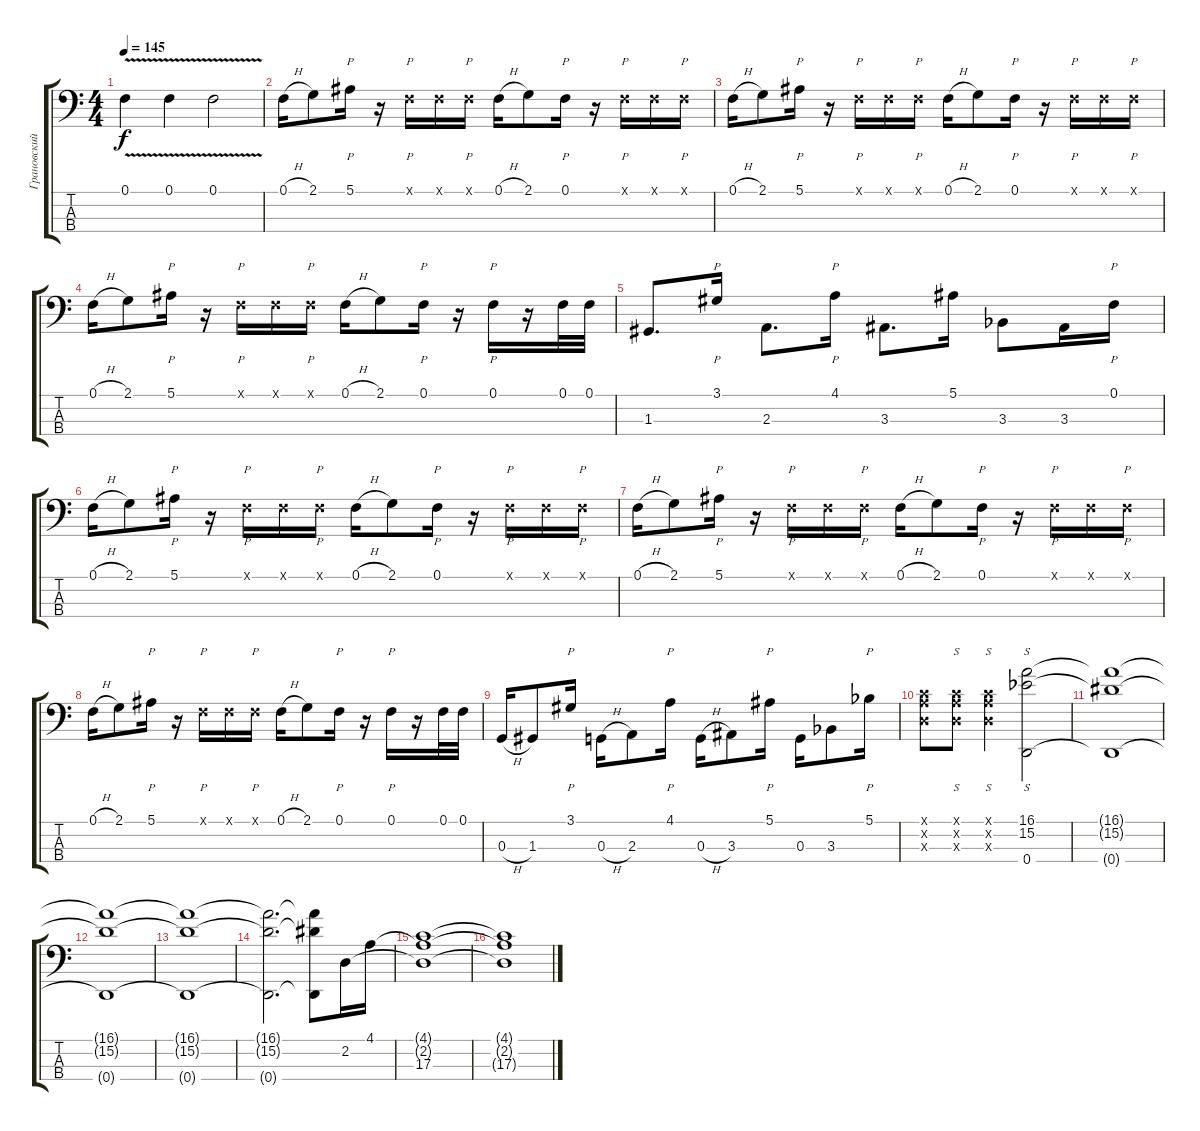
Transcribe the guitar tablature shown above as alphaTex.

\track ("Грановский" "Грановский") {instrument electricbassfinger}
\staff {score tabs}
\tuning (F2 C2 G1 D1) {hide}
\ts (4 4)
\tempo 145
\clef f4
\ks c
0.1{v}.4{dy f} 0.1{v}.4 0.1{v}.2 |
0.1{h}.16{instrument slapbass1} 2.1.8 5.1.16{p} r.16 0.1{x}.16{p} 0.1{x}.16 0.1{x}.16{p} 0.1{h}.16 2.1.8 0.1.16{p} r.16 0.1{x}.16{p} 0.1{x}.16 0.1{x}.16{p} |
0.1{h}.16 2.1.8 5.1.16{p} r.16 0.1{x}.16{p} 0.1{x}.16 0.1{x}.16{p} 0.1{h}.16 2.1.8 0.1.16{p} r.16 0.1{x}.16{p} 0.1{x}.16 0.1{x}.16{p} |
0.1{h}.16 2.1.8 5.1.16{p} r.16 0.1{x}.16{p} 0.1{x}.16 0.1{x}.16{p} 0.1{h}.16 2.1.8 0.1.16{p} r.16 0.1.16{p} r.16 0.1.32 0.1.32 |
1.3.8{d} 3.1.16{p} 2.3.8{d} 4.1.16{p} 3.3.8{d} 5.1.16 3.3{acc b}.8 3.3.16 0.1.16{p} |
0.1{h}.16 2.1.8 5.1.16{p} r.16 0.1{x}.16{p} 0.1{x}.16 0.1{x}.16{p} 0.1{h}.16 2.1.8 0.1.16{p} r.16 0.1{x}.16{p} 0.1{x}.16 0.1{x}.16{p} |
0.1{h}.16 2.1.8 5.1.16{p} r.16 0.1{x}.16{p} 0.1{x}.16 0.1{x}.16{p} 0.1{h}.16 2.1.8 0.1.16{p} r.16 0.1{x}.16{p} 0.1{x}.16 0.1{x}.16{p} |
0.1{h}.16 2.1.8 5.1.16{p} r.16 0.1{x}.16{p} 0.1{x}.16 0.1{x}.16{p} 0.1{h}.16 2.1.8 0.1.16{p} r.16 0.1.16{p} r.16 0.1.32 0.1.32 |
0.3{h}.16 1.3.8 3.1.16{p} 0.3{h}.16 2.3.8 4.1.16{p} 0.3{h}.16 3.3.8 5.1.16{p} 0.3.16 3.3{acc b}.8 5.1{acc b}.16{p} |
(4.1{x} 2.2{x} 17.3{x}).8{volume 9 instrument electricbassfinger} (4.1{x} 2.2{x} 17.3{x}).8{s} (4.1{x} 2.2{x} 17.3{x}).4{s} (16.1 15.2{acc b} 0.4).2{s} |
(16.1{t} 15.2{t} 0.4{t}).1 |
(16.1{t} 15.2{t} 0.4{t}).1 |
(16.1{t} 15.2{t} 0.4{t}).1 |
(16.1{t} 15.2{t} 0.4{t}).2{d} (16.1{t} 15.2{t} 0.4{t}).8 2.2.16 4.1.16 |
(4.1{t} 2.2{t} 17.3).1 |
(4.1{t} 2.2{t} 17.3{t}).1
